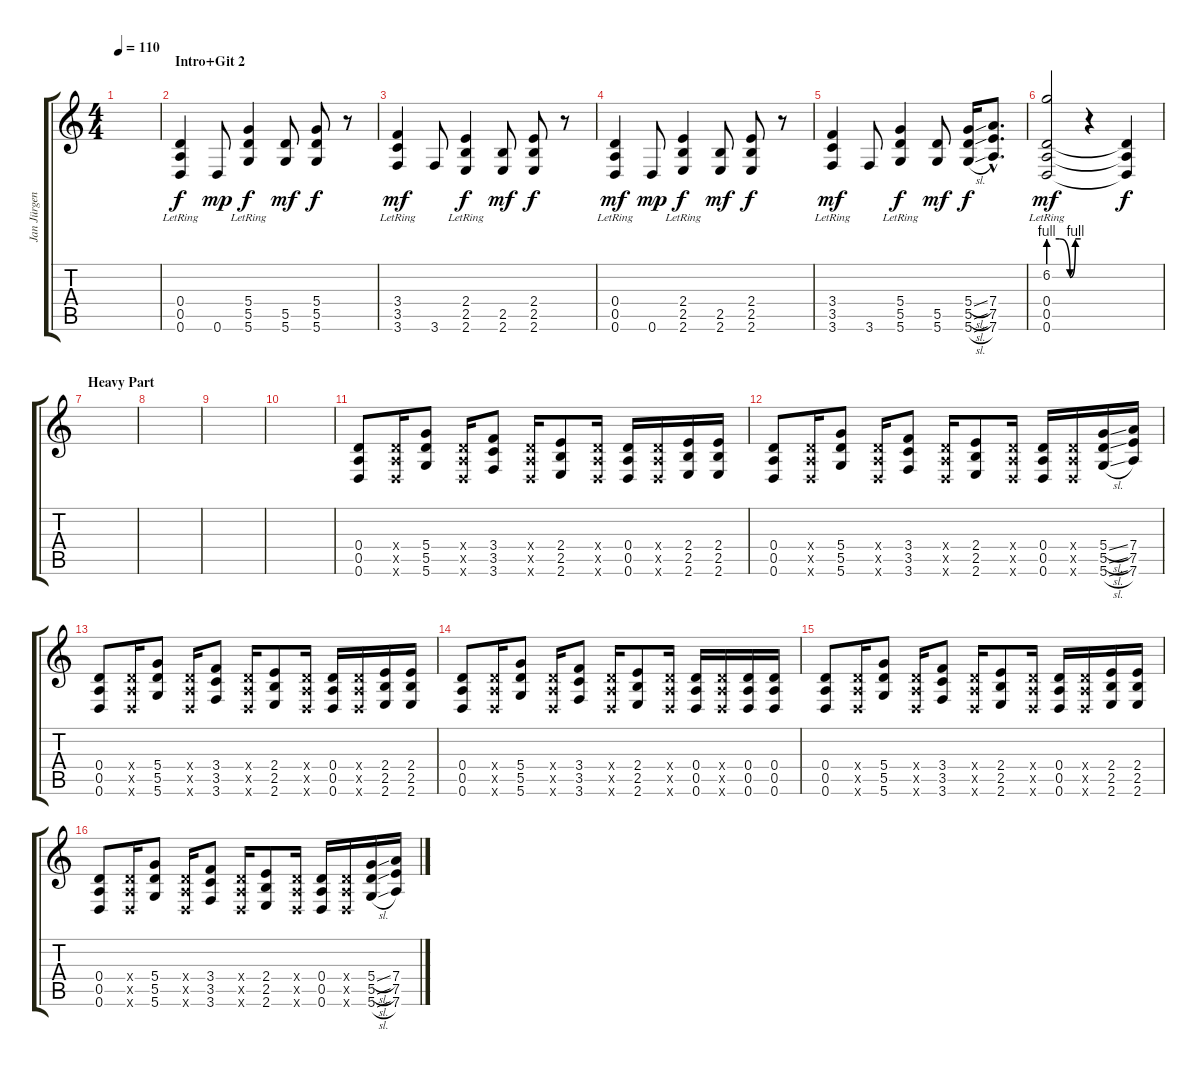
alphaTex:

\track ("Jan Jürgensen" "Jan Jürgen") {instrument overdrivenguitar}
\staff {score tabs}
\tuning (E4 B3 G3 D3 A2 D2) {hide}
\ts (4 4)
\tempo 110
\clef g2
\ks c
|
\section ("" "Intro+Git 2")
(0.4{lr} 0.5{lr} 0.6).4 0.6.8{dy mp} (5.4{lr} 5.5 5.6).4{dy f} (5.5 5.6).8{dy mf} (5.4 5.5 5.6).8{dy f} r.8 |
(3.4{lr} 3.5{lr} 3.6).4{dy mf} 3.6.8 (2.4{lr} 2.5 2.6).4{dy f} (2.5 2.6).8{dy mf} (2.4 2.5 2.6).8{dy f} r.8 |
(0.4{lr} 0.5{lr} 0.6).4{dy mf} 0.6.8{dy mp} (2.4{lr} 2.5 2.6).4{dy f} (2.5 2.6).8{dy mf} (2.4 2.5 2.6).8{dy f} r.8 |
(3.4{lr} 3.5{lr} 3.6).4{dy mf} 3.6.8 (5.4{lr} 5.5 5.6).4{dy f} (5.5 5.6).8{dy mf} (5.4{sl} 5.5{sl} 5.6{sl}).16{dy f} (7.4{hac} 7.5{hac} 7.6{hac}).8{d} |
(6.2{be (custom 0 4 20 4 40 0 50 4 60 4)} 0.4{lr} 0.5{lr} 0.6{lr}).2{dy mf volume 16 balance 8} r.4 (0.4{t} 0.5{t} 0.6{t}).4{dy f} |
\section ("" "Heavy Part")
|
|
|
|
(0.4 0.5 0.6).8 (0.4{x} 0.5{x} 0.6{x}).16 (5.4 5.5 5.6).8 (0.4{x} 0.5{x} 0.6{x}).16 (3.4 3.5 3.6).8 (0.4{x} 0.5{x} 0.6{x}).16 (2.4 2.5 2.6).8 (0.4{x} 0.5{x} 0.6{x}).16 (0.4 0.5 0.6).16 (0.4{x} 0.5{x} 0.6{x}).16 (2.4 2.5 2.6).16 (2.4 2.5 2.6).16 |
(0.4 0.5 0.6).8 (0.4{x} 0.5{x} 0.6{x}).16 (5.4 5.5 5.6).8 (0.4{x} 0.5{x} 0.6{x}).16 (3.4 3.5 3.6).8 (0.4{x} 0.5{x} 0.6{x}).16 (2.4 2.5 2.6).8 (0.4{x} 0.5{x} 0.6{x}).16 (0.4 0.5 0.6).16 (0.4{x} 0.5{x} 0.6{x}).16 (5.4{sl} 5.5{sl} 5.6{sl}).16 (7.4 7.5 7.6).16 |
(0.4 0.5 0.6).8 (0.4{x} 0.5{x} 0.6{x}).16 (5.4 5.5 5.6).8 (0.4{x} 0.5{x} 0.6{x}).16 (3.4 3.5 3.6).8 (0.4{x} 0.5{x} 0.6{x}).16 (2.4 2.5 2.6).8 (0.4{x} 0.5{x} 0.6{x}).16 (0.4 0.5 0.6).16 (0.4{x} 0.5{x} 0.6{x}).16 (2.4 2.5 2.6).16 (2.4 2.5 2.6).16 |
(0.4 0.5 0.6).8 (0.4{x} 0.5{x} 0.6{x}).16 (5.4 5.5 5.6).8 (0.4{x} 0.5{x} 0.6{x}).16 (3.4 3.5 3.6).8 (0.4{x} 0.5{x} 0.6{x}).16 (2.4 2.5 2.6).8 (0.4{x} 0.5{x} 0.6{x}).16 (0.4 0.5 0.6).16 (0.4{x} 0.5{x} 0.6{x}).16 (0.4 0.5 0.6).16 (0.4 0.5 0.6).16 |
(0.4 0.5 0.6).8 (0.4{x} 0.5{x} 0.6{x}).16 (5.4 5.5 5.6).8 (0.4{x} 0.5{x} 0.6{x}).16 (3.4 3.5 3.6).8 (0.4{x} 0.5{x} 0.6{x}).16 (2.4 2.5 2.6).8 (0.4{x} 0.5{x} 0.6{x}).16 (0.4 0.5 0.6).16 (0.4{x} 0.5{x} 0.6{x}).16 (2.4 2.5 2.6).16 (2.4 2.5 2.6).16 |
(0.4 0.5 0.6).8 (0.4{x} 0.5{x} 0.6{x}).16 (5.4 5.5 5.6).8 (0.4{x} 0.5{x} 0.6{x}).16 (3.4 3.5 3.6).8 (0.4{x} 0.5{x} 0.6{x}).16 (2.4 2.5 2.6).8 (0.4{x} 0.5{x} 0.6{x}).16 (0.4 0.5 0.6).16 (0.4{x} 0.5{x} 0.6{x}).16 (5.4{sl} 5.5{sl} 5.6{sl}).16 (7.4 7.5 7.6).16
